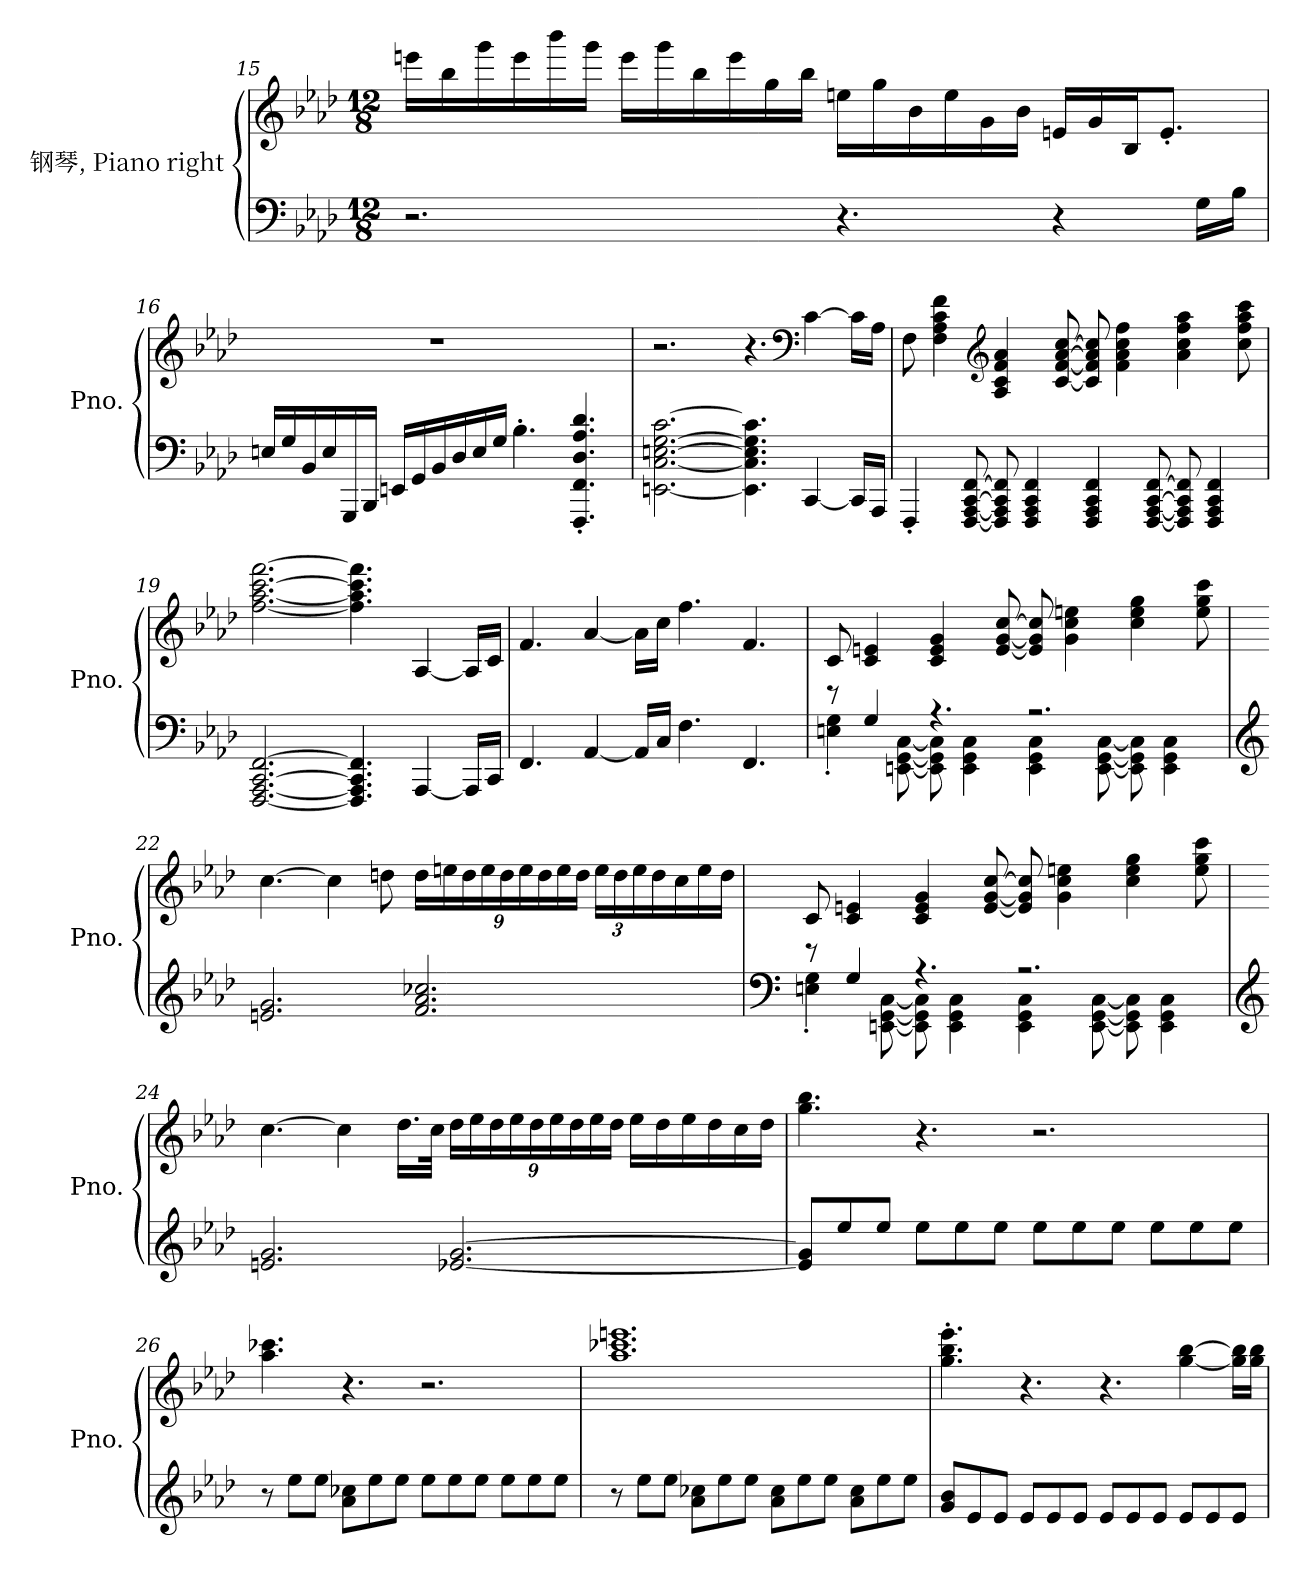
**kern	**kern
*part1	*part1
*staff2	*staff1
*I"钢琴, Piano right	*
*I'Pno.	*
!!LO:LB:g=z
*clefF4	*clefG2
*k[b-e-a-d-]	*k[b-e-a-d-]
*M12/8	*M12/8
*MM181	*MM181
=15	=15
2.r	16eeen\LL
.	16bb-\
.	16ggg\
*	*MM182
.	16eee\
.	16bbb-\
.	16ggg\JJ
.	16eee\LL
.	16ggg\
.	16bb-\
.	16eee\
.	16gg\
.	16bb-\JJ
4.r	16een\LL
.	16gg\
.	16b-\
.	16ee\
.	16g\
.	16b-\JJ
4r	16en/LL
.	16g/
.	16B-/J
.	8.e'/J
16G\LL	.
16B-\JJ	.
=16	=16
16En/LL	1.r
16G/	.
16BB-/	.
16E/	.
16GGG/	.
16BBB-/JJ	.
16EEn/LL	.
16GG/	.
16BB-/	.
16D-/	.
16E/	.
16G/JJ	.
4.B-'\	.
4.FFF/' 4.FF/' 4.D-/' 4.A-/' 4.d-/'	.
!!LO:PB:g=z
=17	=17
*	*MM110
[2.EEn\ [2.C\ [2.En\ [2.G\ [2.c\	2.r
4.EE\] 4.C\] 4.E\] 4.G\] 4.c\]	4.r
*	*clefF4
[4CC/	[4c\
16CC/LL]	16c\LL]
16AAA-/JJ	16A-\JJ
=18	=18
*	*MM134
4FFF'/	8F\
*	*MM184
.	4F\ 4A-\ 4c\ 4f\
[8FFF/ [8AAA-/ [8CC/ [8FF/	.
*	*clefG2
8FFF/] 8AAA-/] 8CC/] 8FF/]	4A-/ 4c/ 4f/ 4a-/
4FFF/ 4AAA-/ 4CC/ 4FF/	.
.	[8c/ [8f/ [8a-/ [8cc/
4FFF/ 4AAA-/ 4CC/ 4FF/	8c/] 8f/] 8a-/] 8cc/]
.	4f\ 4a-\ 4cc\ 4ff\
[8FFF/ [8AAA-/ [8CC/ [8FF/	.
8FFF/] 8AAA-/] 8CC/] 8FF/]	4a-\ 4cc\ 4ff\ 4aa-\
4FFF/ 4AAA-/ 4CC/ 4FF/	.
*	*MM168
.	8cc\ 8ff\ 8aa-\ 8ccc\
=19	=19
[2.FFF/ [2.AAA-/ [2.CC/ [2.FF/	[2.ff\ [2.aa-\ [2.ccc\ [2.fff\
4.FFF/] 4.AAA-/] 4.CC/] 4.FF/]	4.ff\] 4.aa-\] 4.ccc\] 4.fff\]
*	*MM170
[4AAA-/	[4A-/
16AAA-/LL]	16A-/LL]
*	*MM153
16CC/JJ	16c/JJ
=20	=20
*	*MM186
4.FF/	4.f/
*	*MM177
[4AA-/	[4a-/
16AA-/LL]	16a-\LL]
*	*MM161
16C/JJ	16cc\JJ
*	*MM177
4.F\	4.ff\
*	*MM177
4.FF/	4.f/
!!LO:LB:g=z
=21	=21
*	*MM134
*^	*
8r	4En\' 4G\'	8c/
*	*	*MM184
4G/	.	4c/ 4en/
.	[8EEn\ [8GG\ [8C\	.
4.r	8EE\] 8GG\] 8C\]	4c/ 4e/ 4g/
.	4EE\ 4GG\ 4C\	.
.	.	[8e/ [8g/ [8cc/
2.r	4EE\ 4GG\ 4C\	8e/] 8g/] 8cc/]
.	.	4g\ 4cc\ 4een\
.	[8EE\ [8GG\ [8C\	.
.	8EE\] 8GG\] 8C\]	4cc\ 4ee\ 4gg\
.	4EE\ 4GG\ 4C\	.
*	*	*MM99
.	.	8ee\ 8gg\ 8ccc\
*v	*v	*
=22	=22
*clefG2	*
*	*MM177
2.en/ 2.g/	[4.cc\
.	4cc\]
*	*MM165
.	8ddn\
*	*Xbrackettup
*	*MM176
2.f/ 2.a-/ 2.cc-X/	24dd\LL
.	24een\
*	*MM177
.	24dd\
.	24ee\
*	*MM178
.	24dd\
*	*MM179
.	24ee\
.	24dd\
*	*MM183
.	24ee\
.	24dd\JJ
.	24ee\LL
*	*MM175
.	24dd\
*	*MM173
.	24ee\
*	*MM171
.	16dd\
*	*MM156
.	16cc\
.	16ee\
*	*MM142
.	16dd\JJ
!!LO:LB:g=z
=23	=23
*clefF4	*
*	*MM134
*^	*
8r	4En\' 4G\'	8c/
*	*	*MM184
4G/	.	4c/ 4en/
.	[8EEn\ [8GG\ [8C\	.
4.r	8EE\] 8GG\] 8C\]	4c/ 4e/ 4g/
.	4EE\ 4GG\ 4C\	.
.	.	[8e/ [8g/ [8cc/
2.r	4EE\ 4GG\ 4C\	8e/] 8g/] 8cc/]
.	.	4g\ 4cc\ 4een\
.	[8EE\ [8GG\ [8C\	.
.	8EE\] 8GG\] 8C\]	4cc\ 4ee\ 4gg\
.	4EE\ 4GG\ 4C\	.
*	*	*MM100
.	.	8ee\ 8gg\ 8ccc\
*v	*v	*
=24	=24
*clefG2	*
*	*MM177
2.en/ 2.g/	[4.cc\
.	4cc\]
*	*MM165
.	16.dd-\LL
.	32cc\JJk
*	*MM176
[2.e-X/ [2.g/	24dd-\LL
.	24ee-\
*	*MM177
.	24dd-\
.	24ee-\
*	*MM178
.	24dd-\
*	*MM179
.	24ee-\
.	24dd-\
*	*MM183
.	24ee-\
.	24dd-\JJ
.	16ee-\LL
*	*MM174
.	16dd-\
*	*MM171
.	16ee-\
*	*MM156
.	16dd-\
.	16cc\
*	*MM142
.	16dd-\JJ
!!LO:LB:g=z
=25	=25
*	*MM183
8e-/] 8g/]L	4.gg\ 4.bb-\
8ee-/	.
8ee-/J	.
*	*MM183
8ee-\L	4.r
8ee-\	.
8ee-\J	.
8ee-\L	2.r
8ee-\	.
8ee-\J	.
8ee-\L	.
8ee-\	.
8ee-\J	.
=26	=26
8r	4.aa-\ 4.ccc-X\
8ee-\L	.
8ee-\J	.
*	*MM183
8a-\ 8cc-X\L	4.r
8ee-\	.
8ee-\J	.
8ee-\L	2.r
8ee-\	.
8ee-\J	.
8ee-\L	.
8ee-\	.
8ee-\J	.
=27	=27
8r	1.aa- 1.ccc-X 1.eeen
8ee-\L	.
8ee-\J	.
8a-\ 8cc-X\L	.
8ee-\	.
8ee-\J	.
8a-\ 8cc-\L	.
8ee-\	.
8ee-\J	.
8a-\ 8cc-\L	.
8ee-\	.
8ee-\J	.
!!LO:LB:g=z
=28	=28
8g/ 8b-/L	4.gg\' 4.bb-\' 4.eee-\'
8e-/	.
8e-/J	.
*	*MM183
8e-/L	4.r
8e-/	.
8e-/J	.
8e-/L	4.r
8e-/	.
8e-/J	.
*	*MM183
8e-/L	[4gg\ [4bb-\
8e-/	.
8e-/J	16gg\] 16bb-\]LL
*	*MM151
.	16gg\ 16bb-\JJ
=	=
*-	*-
